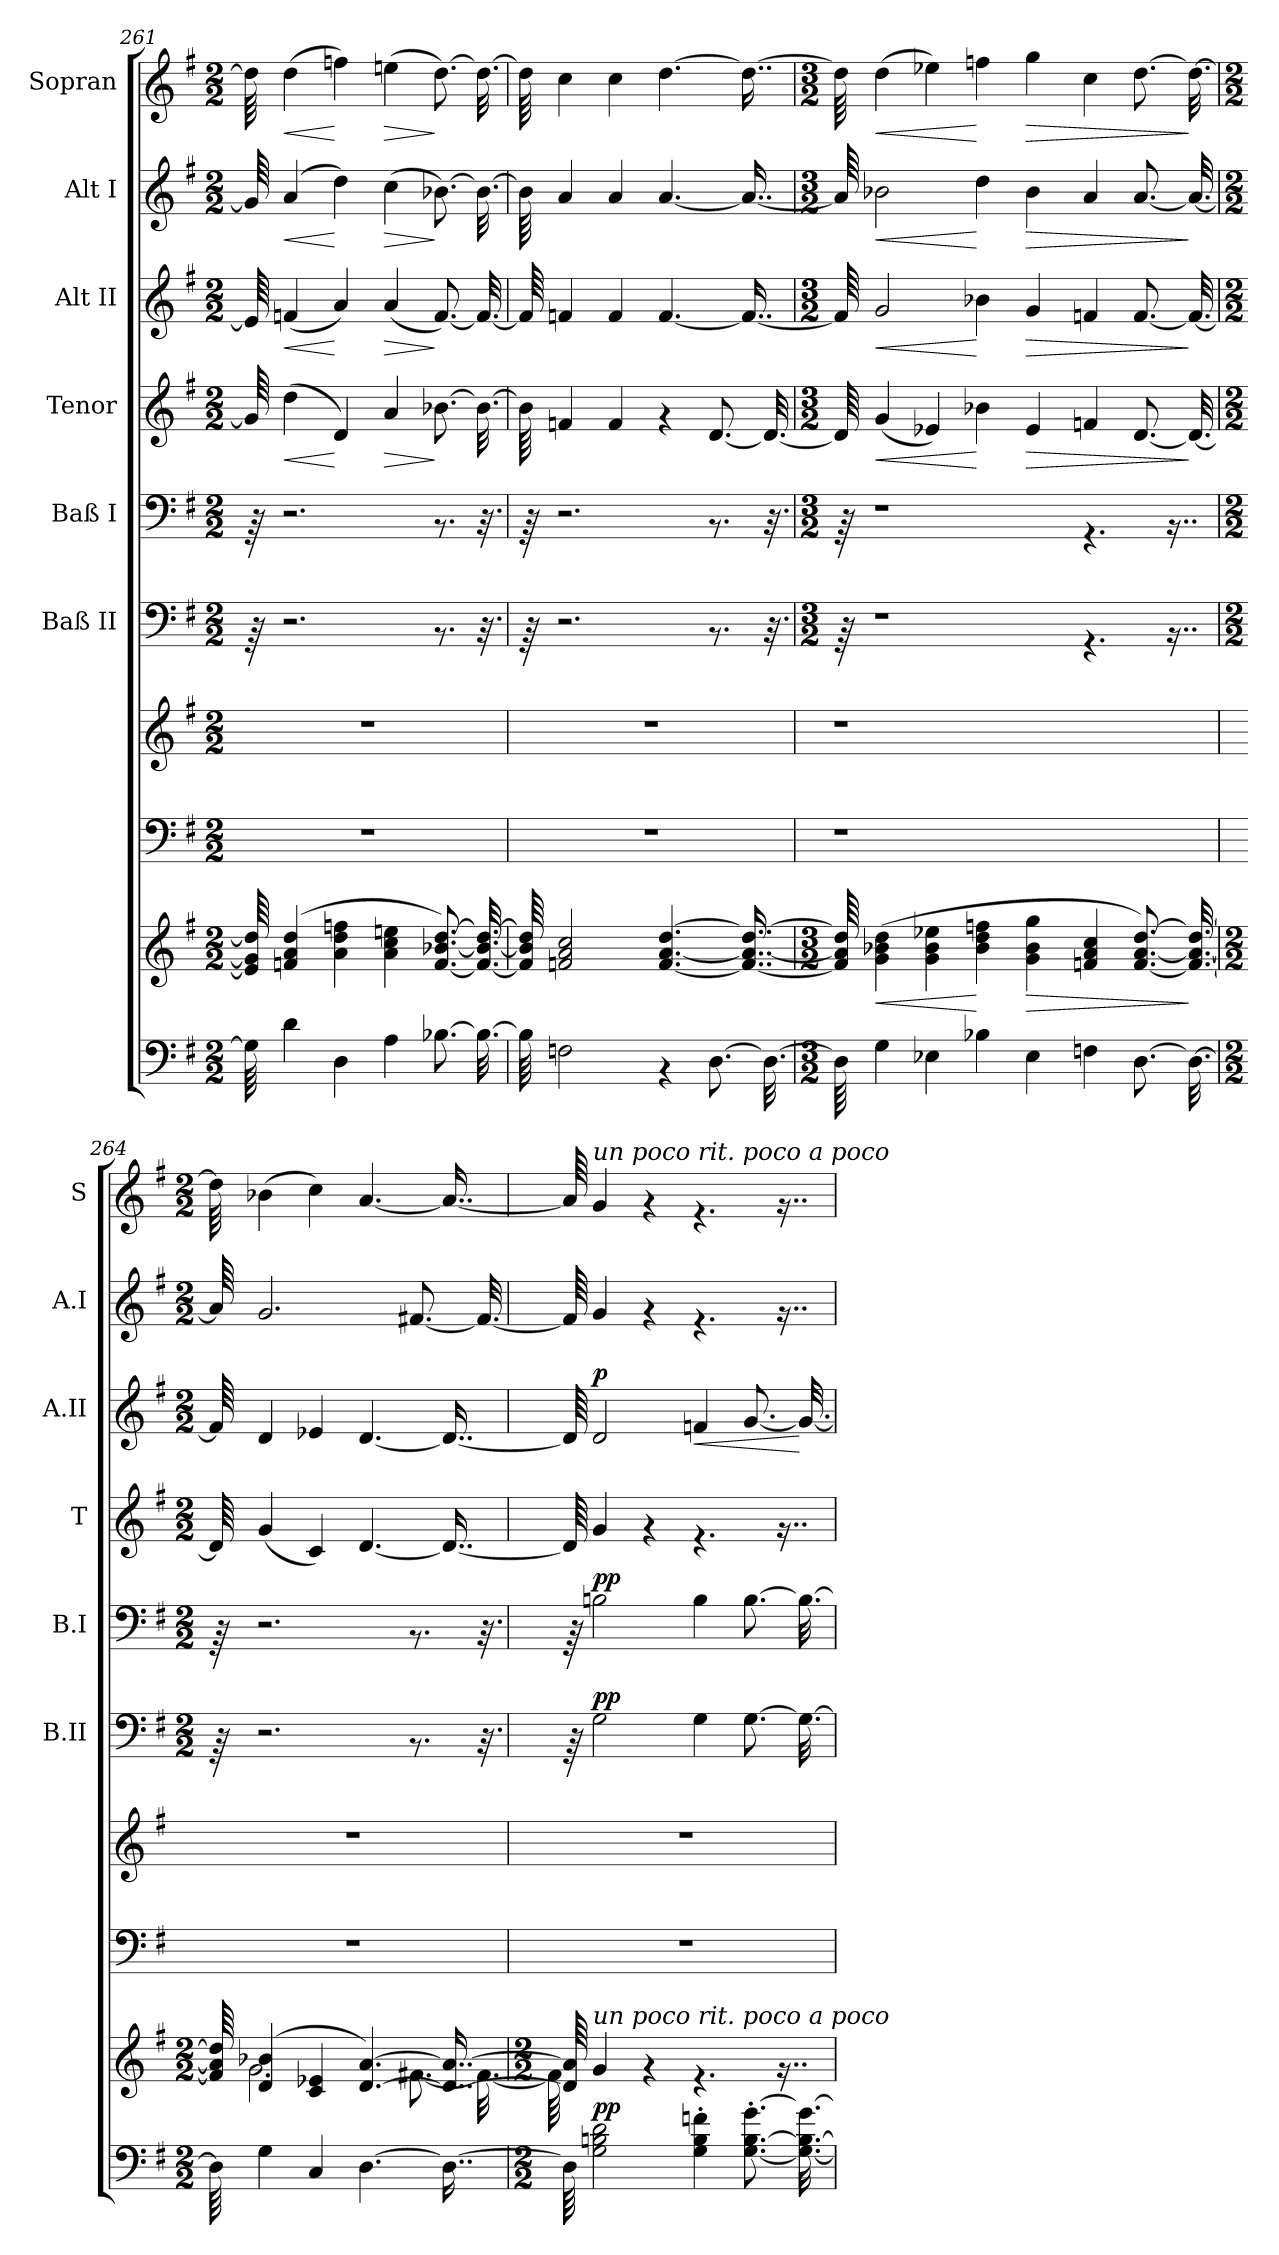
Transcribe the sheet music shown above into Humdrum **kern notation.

**kern	**dynam	**kern	**dynam	**kern	**kern	**kern	**dynam	**kern	**dynam	**kern	**dynam	**kern	**dynam	**kern	**dynam	**kern	**dynam
*part10	*part10	*part9	*part9	*part8	*part7	*part6	*part6	*part5	*part5	*part4	*part4	*part3	*part3	*part2	*part2	*part1	*part1
*staff10	*staff10	*staff9	*staff9	*staff8	*staff7	*staff6	*staff6	*staff5	*staff5	*staff4	*staff4	*staff3	*staff3	*staff2	*staff2	*staff1	*staff1
*	*	*	*	*	*	*I"Baß II	*	*I"Baß I	*	*I"Tenor	*	*I"Alt II	*	*I"Alt I	*	*I"Sopran	*
*	*	*	*	*	*	*I'B.II	*	*I'B.I	*	*I'T	*	*I'A.II	*	*I'A.I	*	*I'S	*
*clefF4	*	*clefG2	*	*clefF4	*clefG2	*clefF4	*	*clefF4	*	*clefG2	*	*clefG2	*	*clefG2	*	*clefG2	*
*k[f#]	*	*k[f#]	*	*k[f#]	*k[f#]	*k[f#]	*	*k[f#]	*	*k[f#]	*	*k[f#]	*	*k[f#]	*	*k[f#]	*
*G:	*	*G:	*	*G:	*G:	*G:	*	*G:	*	*G:	*	*G:	*	*G:	*	*G:	*
*M2/2	*	*M2/2	*	*M2/2	*M2/2	*M2/2	*	*M2/2	*	*M2/2	*	*M2/2	*	*M2/2	*	*M2/2	*
=261	=261	=261	=261	=261	=261	=261	=261	=261	=261	=261	=261	=261	=261	=261	=261	=261	=261
64G\]	.	64e/] 64g/] 64dd/]	.	1r	1r	64rAA	.	64rAA	.	64g/]	.	64e/]	.	64g/]	.	64dd\]	.
!	!	!	!	!	!	!	!	!	!	!	!LO:HP:b	!	!LO:HP:b	!	!LO:HP:b	!	!LO:HP:b
4d\	.	(>4f/ 4a/ 4dd/	.	.	.	2.r	.	2.r	.	(>4dd\	<	(<4f/	<	(>4a/	<	(>4dd\	<
4D\	.	4a\ 4dd\ 4ff\	.	.	.	.	.	.	.	4d/)	[	4a/)	[	4dd\)	[	4ff\)	[
!	!	!	!	!	!	!	!	!	!	!	!LO:HP:b	!	!LO:HP:b	!	!LO:HP:b	!	!LO:HP:b
4A\	.	4a\ 4cc\ 4een\	.	.	.	.	.	.	.	4a/	>	(<4a/	>	(>4cc\	>	(>4een\	>
[>8.B-\	.	[<8.f/ [<8.b-/ [<8.dd/)	.	.	.	8.rAA	.	8.rAA	.	[>8.b-\	]	[<8.f/)	]	[>8.b-\)	]	[>8.dd\)	]
32.B-\_	.	32.f/_ 32.b-/_ 32.dd/_	.	.	.	32.rAA	.	32.rAA	.	32.b-\_	.	32.f/_	.	32.b-\_	.	32.dd\_	.
=262!	=262!	=262!	=262!	=262!	=262!	=262!	=262!	=262!	=262!	=262!	=262!	=262!	=262!	=262!	=262!	=262!	=262!
64B-\]	.	64f/] 64b-/] 64dd/]	.	1r	1r	64rAA	.	64rAA	.	64b-\]	.	64f/]	.	64b-\]	.	64dd\]	.
2F\	.	2f/ 2a/ 2cc/	.	.	.	2.r	.	2.r	.	4f/	.	4f/	.	4a/	.	4cc\	.
.	.	.	.	.	.	.	.	.	.	4f/	.	4f/	.	4a/	.	4cc\	.
4rAA	.	[<4.f/ [<4.a/ [<4.dd/	.	.	.	.	.	.	.	4rf	.	[<4.f/	.	[<4.a/	.	[>4.dd\	.
[>8.D\	.	.	.	.	.	8.rAA	.	8.rAA	.	[<8.d/	.	.	.	.	.	.	.
.	.	16..f/_ 16..a/_ 16..dd/_	.	.	.	.	.	.	.	.	.	16..f/_	.	16..a/_	.	16..dd\_	.
32.D\_	.	.	.	.	.	32.rAA	.	32.rAA	.	32.d/_	.	.	.	.	.	.	.
=263!	=263!	=263!	=263!	=263!	=263!	=263!	=263!	=263!	=263!	=263!	=263!	=263!	=263!	=263!	=263!	=263!	=263!
*M3/2	*	*M3/2	*	*	*	*M3/2	*	*M3/2	*	*M3/2	*	*M3/2	*	*M3/2	*	*M3/2	*
64D\]	.	64f/] 64a/] 64dd/]	.	1r	1r	64rAA	.	64rAA	.	64d/]	.	64f/]	.	64a/]	.	64dd\]	.
!	!	!	!LO:HP:b	!	!	!	!	!	!	!	!LO:HP:b	!	!LO:HP:b	!	!LO:HP:b	!	!LO:HP:b
4G\	.	(>4g\ 4b-\ 4dd\	<	.	.	1r	.	1r	.	(<4g/	<	2g/	<	2b-\	<	(>4dd\	<
4E-\	.	4g\ 4b-\ 4ee-X\	.	.	.	.	.	.	.	4e-/)	.	.	.	.	.	4ee-X\)	.
4B-\	.	4b-\ 4dd\ 4ff\	[	.	.	.	.	.	.	4b-\	[	4b-\	[	4dd\	[	4ff\	[
!	!	!	!LO:HP:b	!	!	!	!	!	!	!	!LO:HP:b	!	!LO:HP:b	!	!LO:HP:b	!	!LO:HP:b
4E-\	.	4g\ 4b-\ 4gg\	>	.	.	.	.	.	.	4e-/	>	4g/	>	4b-\	>	4gg\	>
.	.	.	.	2ryy	2ryy	.	.	.	.	.	.	.	.	.	.	.	.
4F\	.	4f/ 4a/ 4cc/	.	.	.	4.rAA	.	4.rAA	.	4f/	.	4f/	.	4a/	.	4cc\	.
[>8.D\	.	[<8.f/ [<8.a/ [<8.dd/)	.	.	.	.	.	.	.	[<8.d/	.	[<8.f/	.	[<8.a/	.	[>8.dd\	.
.	.	.	.	.	.	16..rAA	.	16..rAA	.	.	.	.	.	.	.	.	.
32.D\_	.	32.f/_ 32.a/_ 32.dd/_	]	.	.	.	.	.	.	32.d/_	]	32.f/_	]	32.a/_	]	32.dd\_	]
=264!	=264!	=264!	=264!	=264!	=264!	=264!	=264!	=264!	=264!	=264!	=264!	=264!	=264!	=264!	=264!	=264!	=264!
*M2/2	*	*M2/2	*	*	*	*M2/2	*	*M2/2	*	*M2/2	*	*M2/2	*	*M2/2	*	*M2/2	*
*	*	*^	*	*	*	*	*	*	*	*	*	*	*	*	*	*	*
64D\]	.	64f/] 64a/] 64dd/]	64ryy	.	1r	1r	64rAA	.	64rAA	.	64d/]	.	64f/]	.	64a/]	.	64dd\]	.
4G\	.	(>4d/ 4b-/	2.g\	.	.	.	2.r	.	2.r	.	(<4g/	.	4d/	.	2.g/	.	(>4b-\	.
4C/	.	4c/ 4e-/	.	.	.	.	.	.	.	.	4c/)	.	4e-/	.	.	.	4cc\)	.
[>4.D\	.	[<4.d/ [<4.a/)	.	.	.	.	.	.	.	.	[<4.d/	.	[<4.d/	.	.	.	[<4.a/	.
.	.	.	[>8.f#X\	.	.	.	8.rAA	.	8.rAA	.	.	.	.	.	[<8.f#X/	.	.	.
16..D\_	.	16..d/_ 16..a/_	.	.	.	.	.	.	.	.	16..d/_	.	16..d/_	.	.	.	16..a/_	.
.	.	.	32.f#\_	.	.	.	32.rAA	.	32.rAA	.	.	.	.	.	32.f#/_	.	.	.
!!LO:PB:g=z
=265!	=265!	=265!	=265!	=265!	=265!	=265!	=265!	=265!	=265!	=265!	=265!	=265!	=265!	=265!	=265!	=265!	=265!	=265!
*M2/2	*	*M2/2	*	*	*	*	*	*	*	*	*	*	*	*	*	*	*	*
64D\]	.	64d/] 64a/]	64f#\]	.	1r	1r	64rAA	.	64rAA	.	64d/]	.	64d/]	.	64f#/]	.	64a/]	.
!	!	!	!	!	!	!	!	!	!	!	!	!	!	!	!	!	!LO:TX:a:i:t=un poco rit. poco a poco	!
!	!	!LO:TX:a:i:t=un poco rit. poco a poco	!	!	!	!	!	!	!	!	!	!	!	!	!	!	!	!
!	!LO:DY:a	!	!	!	!	!	!	!LO:DY:a	!	!LO:DY:a	!	!	!	!LO:DY:a	!	!	!	!
2G\ 2Bn\ 2d\	pp	4g/	2ryy	.	.	.	2G\	pp	2Bn\	pp	4g/	.	2d/	p	4g/	.	4g/	.
.	.	4rf	.	.	.	.	.	.	.	.	4rf	.	.	.	4rf	.	4rf	.
!	!	!	!	!	!	!	!	!	!	!	!	!	!	!LO:HP:b	!	!	!	!
4G\'> 4B\'> 4f\'>	.	4.rf	4ryy	.	.	.	4G\	.	4B\	.	4.rf	.	4f/	<	4.rf	.	4.rf	.
[>8.G\'> [>8.B\'> [>8.g\'>	.	.	8...ryy	.	.	.	[>8.G\	.	[>8.B\	.	.	.	[<8.g/	.	.	.	.	.
.	.	16..rf	.	.	.	.	.	.	.	.	16..rf	.	.	.	16..rf	.	16..rf	.
32.G\_ 32.B\_ 32.g\_	.	.	.	.	.	.	32.G\_	.	32.B\_	.	.	.	32.g/_	[	.	.	.	.
*	*	*v	*v	*	*	*	*	*	*	*	*	*	*	*	*	*	*	*
=!	=!	=!	=!	=!	=!	=!	=!	=!	=!	=!	=!	=!	=!	=!	=!	=!	=!
*-	*-	*-	*-	*-	*-	*-	*-	*-	*-	*-	*-	*-	*-	*-	*-	*-	*-
